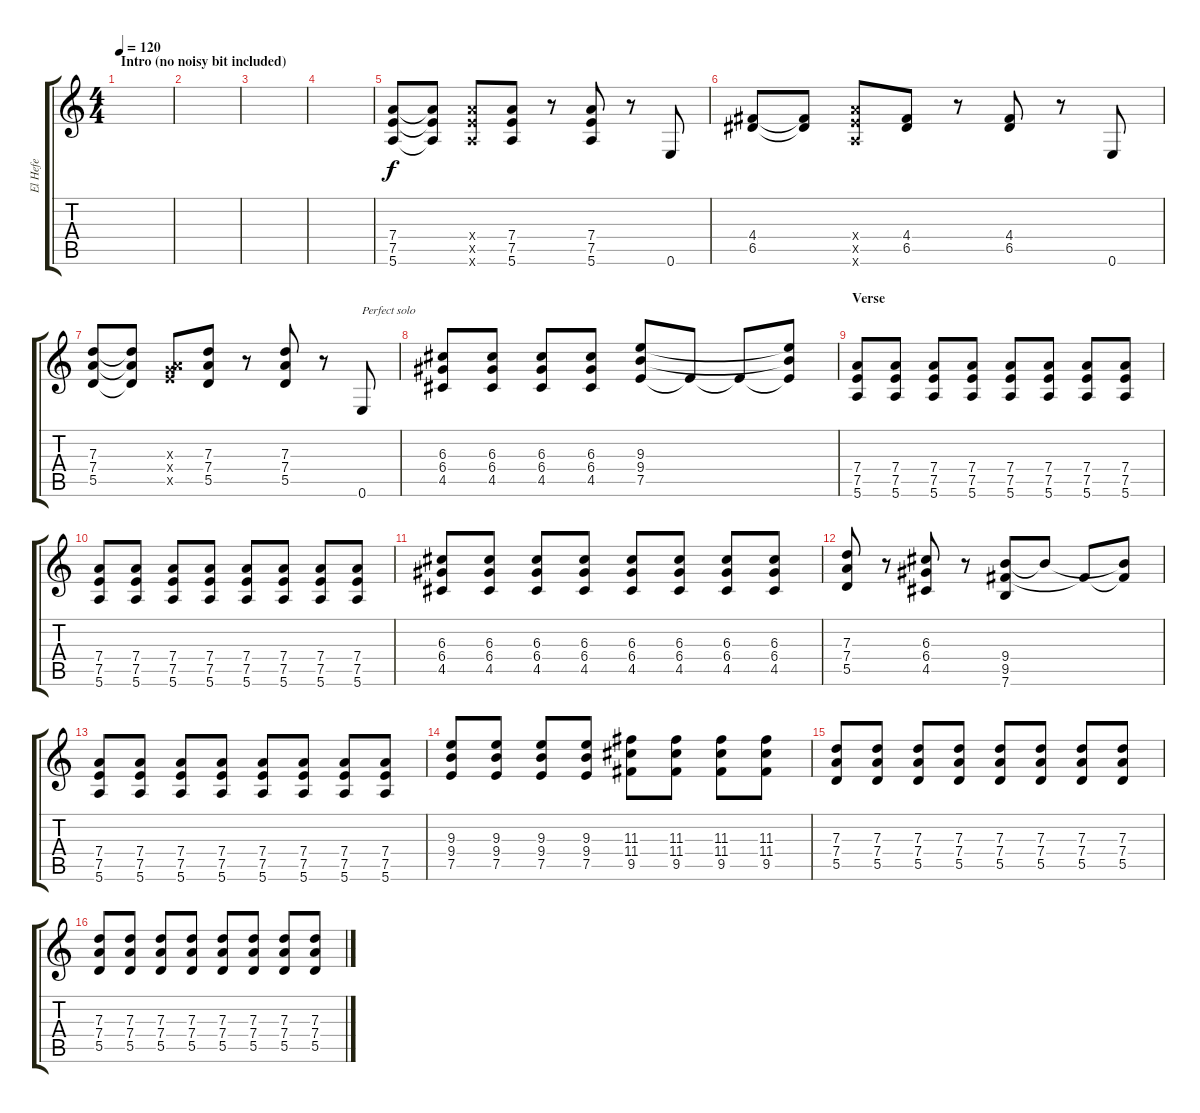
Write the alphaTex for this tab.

\track ("El Hefe" "El Hefe") {instrument overdrivenguitar}
\staff {score tabs}
\tuning (E4 B3 G3 D3 A2 E2) {hide}
\ts (4 4)
\section ("" "Intro (no noisy bit included)")
\tempo 120
\clef g2
\ks c
|
|
|
|
(7.4 7.5 5.6).8 (7.4{t} 7.5{t} 5.6{t}).8 (7.4{x} 7.5{x} 5.6{x}).8 (7.4 7.5 5.6).8 r.8 (7.4 7.5 5.6).8 r.8 0.6.8 |
(4.4 6.5).8 (4.4{t} 6.5{t}).8 (7.4{x} 7.5{x} 5.6{x}).8 (4.4 6.5).8 r.8 (4.4 6.5).8 r.8 0.6.8 |
(7.3 7.4 5.5).8 (7.3{t} 7.4{t} 5.5{t}).8 (0.3{x} 7.4{x} 7.5{x}).8 (7.3 7.4 5.5).8 r.8 (7.3 7.4 5.5).8 r.8 0.6.8{txt "Perfect solo"} |
(6.3 6.4 4.5).8 (6.3 6.4 4.5).8 (6.3 6.4 4.5).8 (6.3 6.4 4.5).8 (9.3 9.4 7.5).8 7.5{t}.8 7.5{t}.8 (9.3{t} 9.4{t} 7.5{t}).8 |
\section ("" "Verse")
(7.4 7.5 5.6).8 (7.4 7.5 5.6).8 (7.4 7.5 5.6).8 (7.4 7.5 5.6).8 (7.4 7.5 5.6).8 (7.4 7.5 5.6).8 (7.4 7.5 5.6).8 (7.4 7.5 5.6).8 |
(7.4 7.5 5.6).8 (7.4 7.5 5.6).8 (7.4 7.5 5.6).8 (7.4 7.5 5.6).8 (7.4 7.5 5.6).8 (7.4 7.5 5.6).8 (7.4 7.5 5.6).8 (7.4 7.5 5.6).8 |
(6.3 6.4 4.5).8 (6.3 6.4 4.5).8 (6.3 6.4 4.5).8 (6.3 6.4 4.5).8 (6.3 6.4 4.5).8 (6.3 6.4 4.5).8 (6.3 6.4 4.5).8 (6.3 6.4 4.5).8 |
(7.3 7.4 5.5).8 r.8 (6.3 6.4 4.5).8 r.8 (9.4 9.5 7.6).8 9.4{t}.8 9.5{t}.8 (9.4{t} 9.5{t}).8 |
(7.4 7.5 5.6).8 (7.4 7.5 5.6).8 (7.4 7.5 5.6).8 (7.4 7.5 5.6).8 (7.4 7.5 5.6).8 (7.4 7.5 5.6).8 (7.4 7.5 5.6).8 (7.4 7.5 5.6).8 |
(9.3 9.4 7.5).8 (9.3 9.4 7.5).8 (9.3 9.4 7.5).8 (9.3 9.4 7.5).8 (11.3 11.4 9.5).8 (11.3 11.4 9.5).8 (11.3 11.4 9.5).8 (11.3 11.4 9.5).8 |
(7.3 7.4 5.5).8 (7.3 7.4 5.5).8 (7.3 7.4 5.5).8 (7.3 7.4 5.5).8 (7.3 7.4 5.5).8 (7.3 7.4 5.5).8 (7.3 7.4 5.5).8 (7.3 7.4 5.5).8 |
(7.3 7.4 5.5).8 (7.3 7.4 5.5).8 (7.3 7.4 5.5).8 (7.3 7.4 5.5).8 (7.3 7.4 5.5).8 (7.3 7.4 5.5).8 (7.3 7.4 5.5).8 (7.3 7.4 5.5).8
